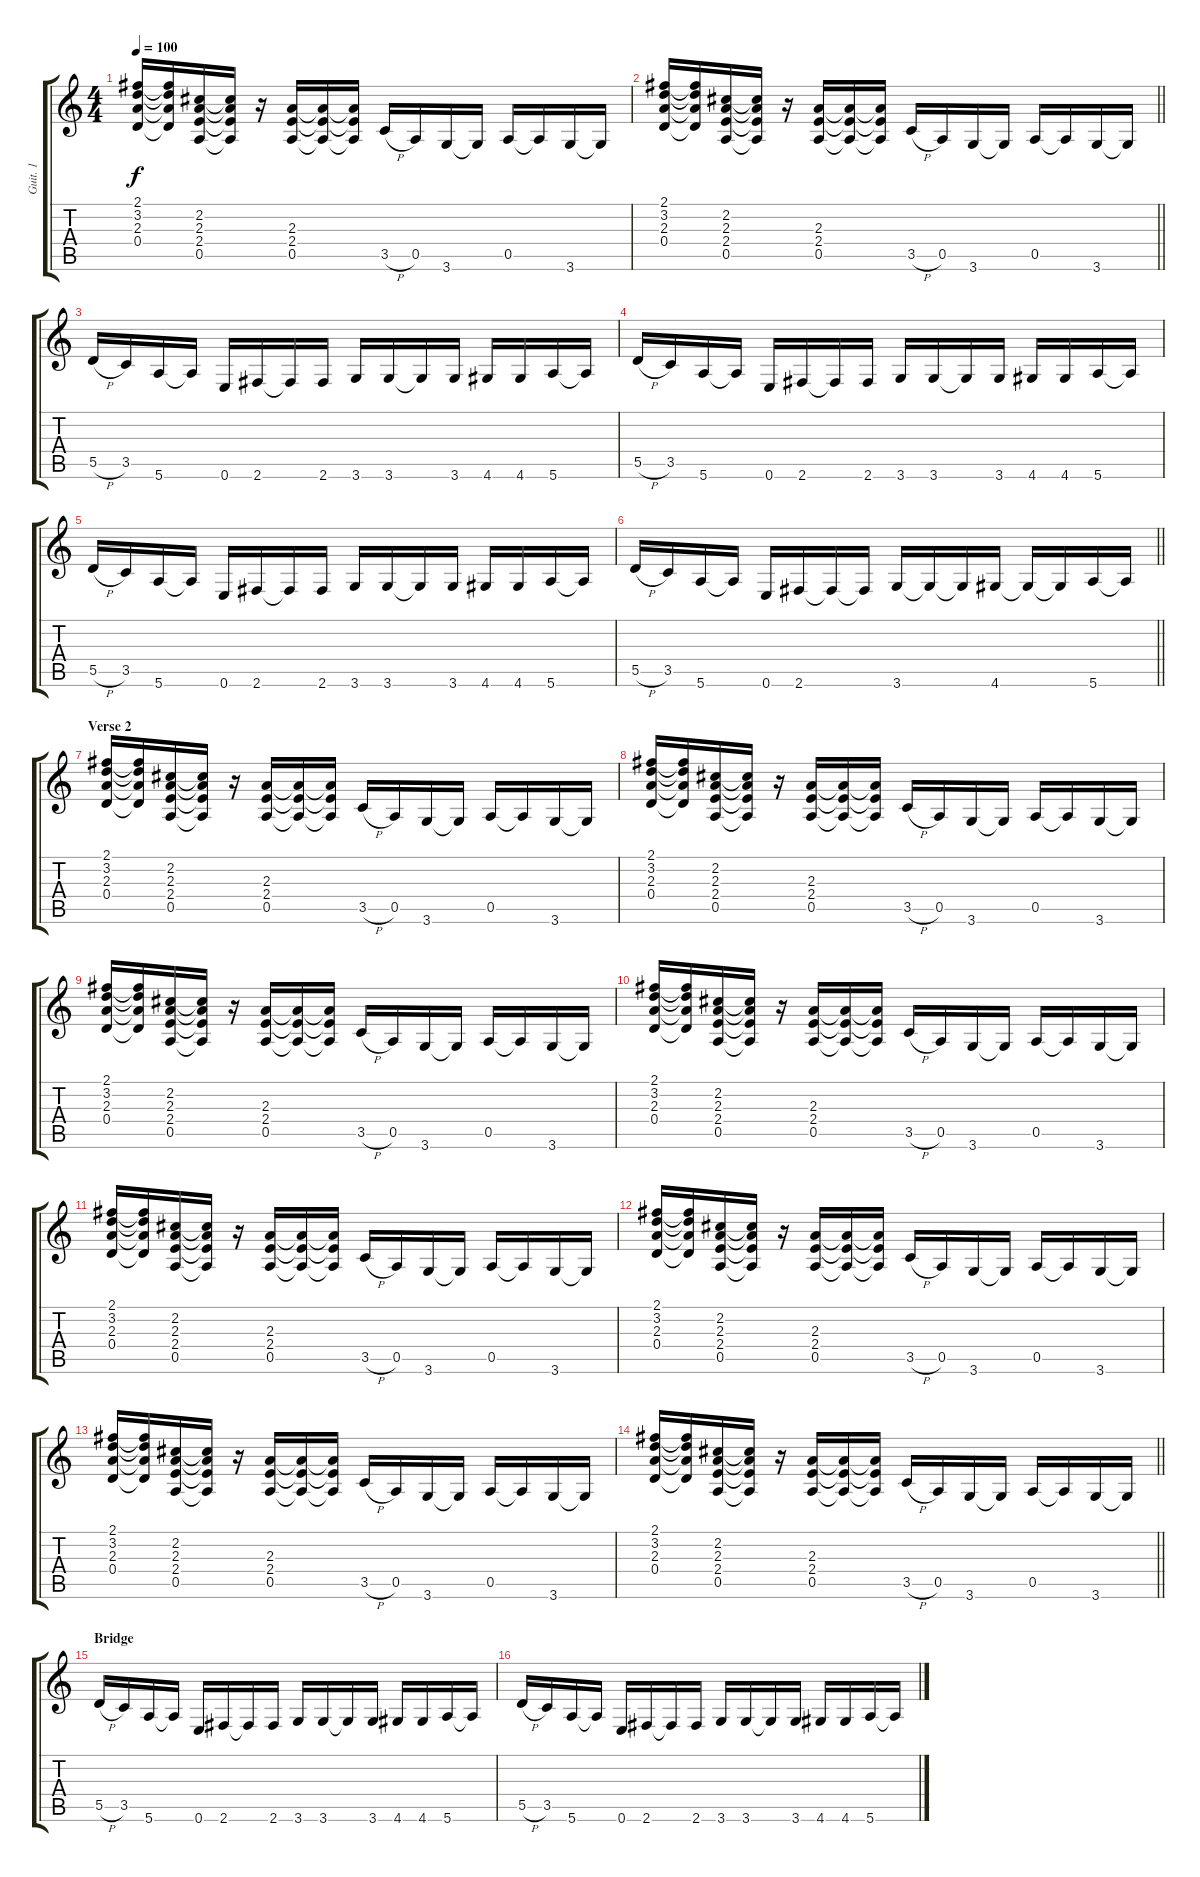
\track ("Guit. 1" "Guit. 1") {instrument overdrivenguitar}
\staff {score tabs}
\tuning (E4 B3 G3 D3 A2 E2) {hide}
\ts (4 4)
\tempo 100
\clef g2
\ks c
(2.1 3.2 2.3 0.4).16{dy f} (2.1{t} 3.2{t} 2.3{t} 0.4{t}).16 (2.2 2.3 2.4 0.5).16 (2.2{t} 2.3{t} 2.4{t} 0.5{t}).16 r.16 (2.3 2.4 0.5).16 (2.3{t} 2.4{t} 0.5{t}).16 (2.3{t} 2.4{t} 0.5{t}).16 3.5{h}.16 0.5.16 3.6.16 3.6{t}.16 0.5.16 0.5{t}.16 3.6.16 3.6{t}.16 |
\barLineRight lightlight
(2.1 3.2 2.3 0.4).16 (2.1{t} 3.2{t} 2.3{t} 0.4{t}).16 (2.2 2.3 2.4 0.5).16 (2.2{t} 2.3{t} 2.4{t} 0.5{t}).16 r.16 (2.3 2.4 0.5).16 (2.3{t} 2.4{t} 0.5{t}).16 (2.3{t} 2.4{t} 0.5{t}).16 3.5{h}.16 0.5.16 3.6.16 3.6{t}.16 0.5.16 0.5{t}.16 3.6.16 3.6{t}.16 |
5.5{h}.16 3.5.16 5.6.16 5.6{t}.16 0.6.16 2.6.16 2.6{t}.16 2.6.16 3.6.16 3.6.16 3.6{t}.16 3.6.16 4.6.16 4.6.16 5.6.16 5.6{t}.16 |
5.5{h}.16 3.5.16 5.6.16 5.6{t}.16 0.6.16 2.6.16 2.6{t}.16 2.6.16 3.6.16 3.6.16 3.6{t}.16 3.6.16 4.6.16 4.6.16 5.6.16 5.6{t}.16 |
5.5{h}.16 3.5.16 5.6.16 5.6{t}.16 0.6.16 2.6.16 2.6{t}.16 2.6.16 3.6.16 3.6.16 3.6{t}.16 3.6.16 4.6.16 4.6.16 5.6.16 5.6{t}.16 |
\barLineRight lightlight
5.5{h}.16 3.5.16 5.6.16 5.6{t}.16 0.6.16 2.6.16 2.6{t}.16 2.6{t}.16 3.6.16 3.6{t}.16 3.6{t}.16 4.6.16 4.6{t}.16 4.6{t}.16 5.6.16 5.6{t}.16 |
\section ("" "Verse 2")
(2.1 3.2 2.3 0.4).16 (2.1{t} 3.2{t} 2.3{t} 0.4{t}).16 (2.2 2.3 2.4 0.5).16 (2.2{t} 2.3{t} 2.4{t} 0.5{t}).16 r.16 (2.3 2.4 0.5).16 (2.3{t} 2.4{t} 0.5{t}).16 (2.3{t} 2.4{t} 0.5{t}).16 3.5{h}.16 0.5.16 3.6.16 3.6{t}.16 0.5.16 0.5{t}.16 3.6.16 3.6{t}.16 |
(2.1 3.2 2.3 0.4).16 (2.1{t} 3.2{t} 2.3{t} 0.4{t}).16 (2.2 2.3 2.4 0.5).16 (2.2{t} 2.3{t} 2.4{t} 0.5{t}).16 r.16 (2.3 2.4 0.5).16 (2.3{t} 2.4{t} 0.5{t}).16 (2.3{t} 2.4{t} 0.5{t}).16 3.5{h}.16 0.5.16 3.6.16 3.6{t}.16 0.5.16 0.5{t}.16 3.6.16 3.6{t}.16 |
(2.1 3.2 2.3 0.4).16 (2.1{t} 3.2{t} 2.3{t} 0.4{t}).16 (2.2 2.3 2.4 0.5).16 (2.2{t} 2.3{t} 2.4{t} 0.5{t}).16 r.16 (2.3 2.4 0.5).16 (2.3{t} 2.4{t} 0.5{t}).16 (2.3{t} 2.4{t} 0.5{t}).16 3.5{h}.16 0.5.16 3.6.16 3.6{t}.16 0.5.16 0.5{t}.16 3.6.16 3.6{t}.16 |
(2.1 3.2 2.3 0.4).16 (2.1{t} 3.2{t} 2.3{t} 0.4{t}).16 (2.2 2.3 2.4 0.5).16 (2.2{t} 2.3{t} 2.4{t} 0.5{t}).16 r.16 (2.3 2.4 0.5).16 (2.3{t} 2.4{t} 0.5{t}).16 (2.3{t} 2.4{t} 0.5{t}).16 3.5{h}.16 0.5.16 3.6.16 3.6{t}.16 0.5.16 0.5{t}.16 3.6.16 3.6{t}.16 |
(2.1 3.2 2.3 0.4).16 (2.1{t} 3.2{t} 2.3{t} 0.4{t}).16 (2.2 2.3 2.4 0.5).16 (2.2{t} 2.3{t} 2.4{t} 0.5{t}).16 r.16 (2.3 2.4 0.5).16 (2.3{t} 2.4{t} 0.5{t}).16 (2.3{t} 2.4{t} 0.5{t}).16 3.5{h}.16 0.5.16 3.6.16 3.6{t}.16 0.5.16 0.5{t}.16 3.6.16 3.6{t}.16 |
(2.1 3.2 2.3 0.4).16 (2.1{t} 3.2{t} 2.3{t} 0.4{t}).16 (2.2 2.3 2.4 0.5).16 (2.2{t} 2.3{t} 2.4{t} 0.5{t}).16 r.16 (2.3 2.4 0.5).16 (2.3{t} 2.4{t} 0.5{t}).16 (2.3{t} 2.4{t} 0.5{t}).16 3.5{h}.16 0.5.16 3.6.16 3.6{t}.16 0.5.16 0.5{t}.16 3.6.16 3.6{t}.16 |
(2.1 3.2 2.3 0.4).16 (2.1{t} 3.2{t} 2.3{t} 0.4{t}).16 (2.2 2.3 2.4 0.5).16 (2.2{t} 2.3{t} 2.4{t} 0.5{t}).16 r.16 (2.3 2.4 0.5).16 (2.3{t} 2.4{t} 0.5{t}).16 (2.3{t} 2.4{t} 0.5{t}).16 3.5{h}.16 0.5.16 3.6.16 3.6{t}.16 0.5.16 0.5{t}.16 3.6.16 3.6{t}.16 |
\barLineRight lightlight
(2.1 3.2 2.3 0.4).16 (2.1{t} 3.2{t} 2.3{t} 0.4{t}).16 (2.2 2.3 2.4 0.5).16 (2.2{t} 2.3{t} 2.4{t} 0.5{t}).16 r.16 (2.3 2.4 0.5).16 (2.3{t} 2.4{t} 0.5{t}).16 (2.3{t} 2.4{t} 0.5{t}).16 3.5{h}.16 0.5.16 3.6.16 3.6{t}.16 0.5.16 0.5{t}.16 3.6.16 3.6{t}.16 |
\section ("" "Bridge")
5.5{h}.16 3.5.16 5.6.16 5.6{t}.16 0.6.16 2.6.16 2.6{t}.16 2.6.16 3.6.16 3.6.16 3.6{t}.16 3.6.16 4.6.16 4.6.16 5.6.16 5.6{t}.16 |
5.5{h}.16 3.5.16 5.6.16 5.6{t}.16 0.6.16 2.6.16 2.6{t}.16 2.6.16 3.6.16 3.6.16 3.6{t}.16 3.6.16 4.6.16 4.6.16 5.6.16 5.6{t}.16
